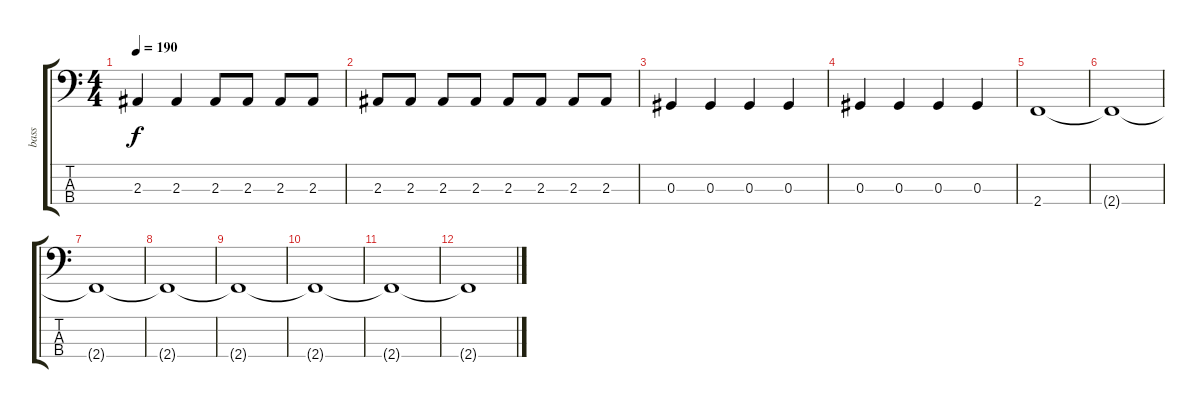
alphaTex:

\track ("bass" "bass") {instrument electricbasspick}
\staff {score tabs}
\tuning (Gb2 Db2 Ab1 Eb1) {hide}
\ts (4 4)
\tempo 190
\clef f4
\ks c
2.3.4{dy f} 2.3.4 2.3.8 2.3.8 2.3.8 2.3.8 |
2.3.8 2.3.8 2.3.8 2.3.8 2.3.8 2.3.8 2.3.8 2.3.8 |
0.3.4 0.3.4 0.3.4 0.3.4 |
0.3.4 0.3.4 0.3.4 0.3.4 |
2.4.1{volume 4} |
2.4{t}.1 |
2.4{t}.1 |
2.4{t}.1 |
2.4{t}.1 |
2.4{t}.1{volume 0} |
2.4{t}.1 |
2.4{t}.1
